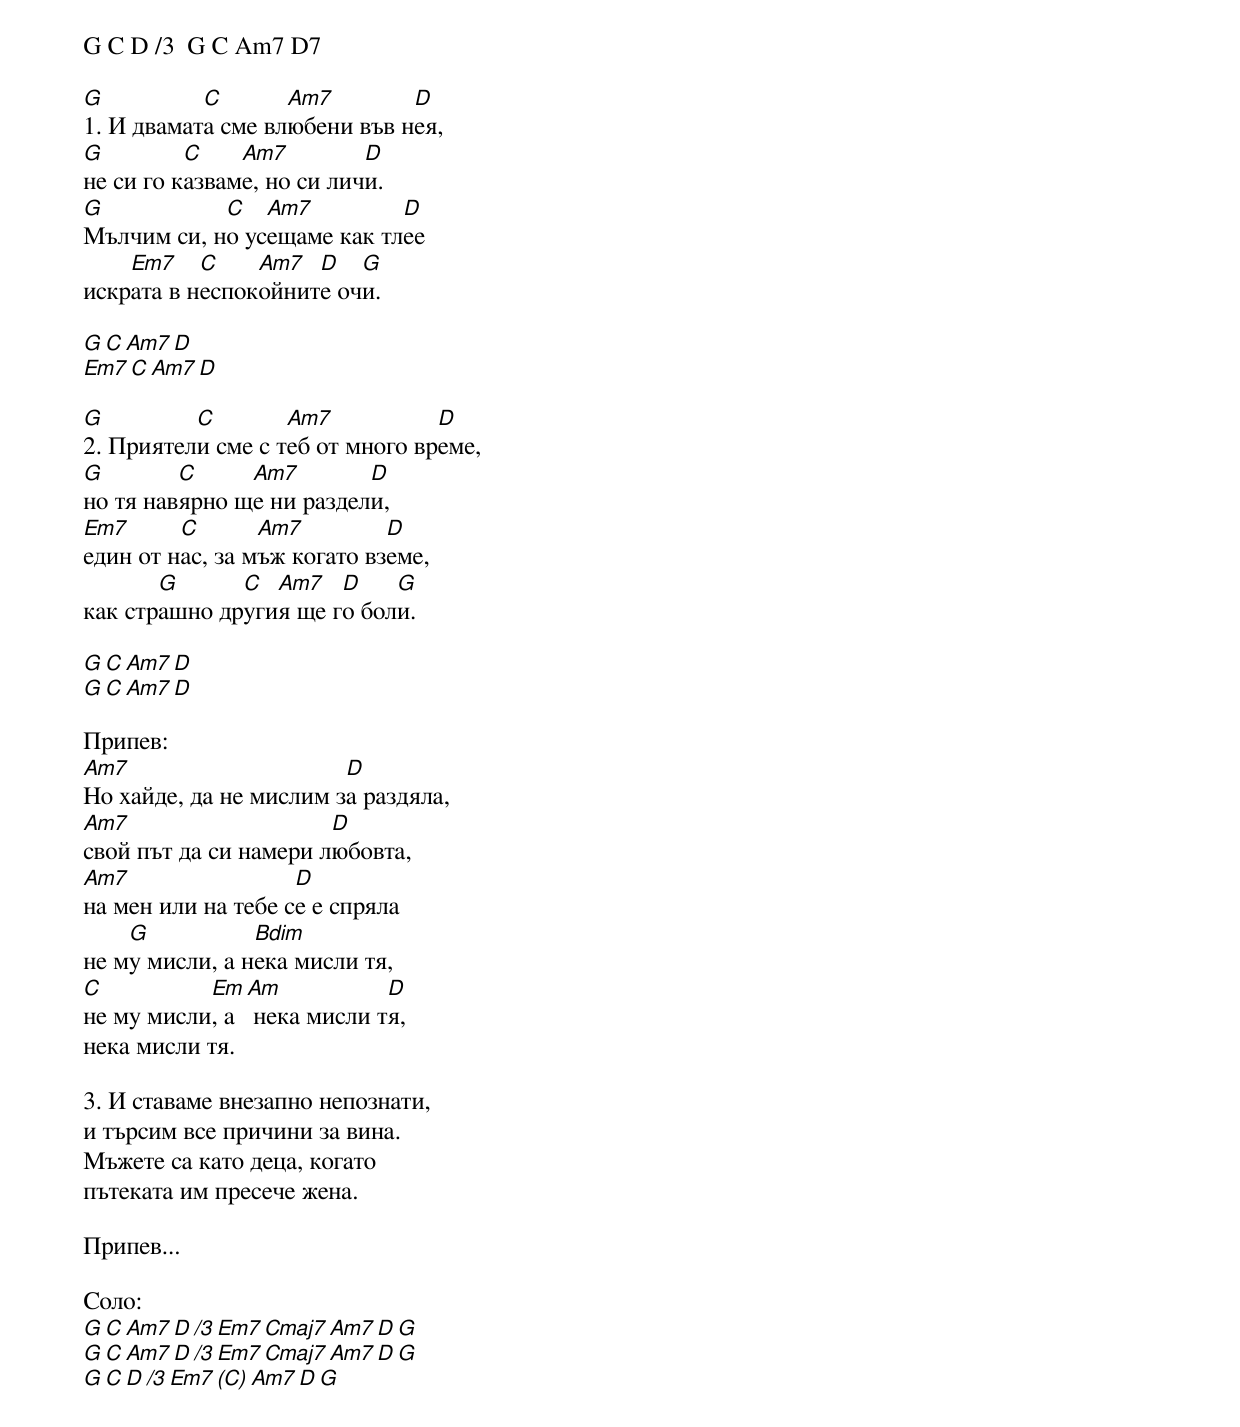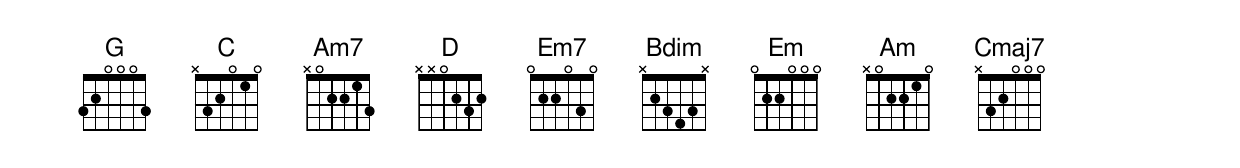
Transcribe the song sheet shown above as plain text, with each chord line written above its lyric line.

G C D /3  G C Am7 D7

G          C       Am7        D
1. И двамата сме влюбени във нея,
G         C    Am7         D
не си го казваме, но си личи.
G           C   Am7         D
Мълчим си, но усещаме как тлее
    Em7    C    Am7  D   G
искрата в неспокойните очи.

G   C  Am7  D
Em7 C  Am7  D

G         C        Am7           D
2. Приятели сме с теб от много време,
G        C     Am7        D
но тя навярно ще ни раздели,
Em7      C       Am7         D
един от нас, за мъж когато вземе,
       G      C  Am7   D    G
как страшно другия ще го боли.

G   C  Am7  D
G   C  Am7  D

Припев:
Am7                     D
Но хайде, да не мислим за раздяла,
Am7                    D
свой път да си намери любовта,
Am7                 D
на мен или на тебе се е спряла
    G           Bdim
не му мисли, а нека мисли тя,
C          Em Am           D
не му мисли, а нека мисли тя,
нека мисли тя.

3. И ставаме внезапно непознати,
и търсим все причини за вина.
Мъжете са като деца, когато
пътеката им пресече жена.

Припев...

Соло:
G  C  Am7  D /3  Em7 Cmaj7 Am7 D G
G  C  Am7  D /3  Em7 Cmaj7 Am7 D G
G C D  /3  Em7 (C) Am7 D G


Bdim x3432x
